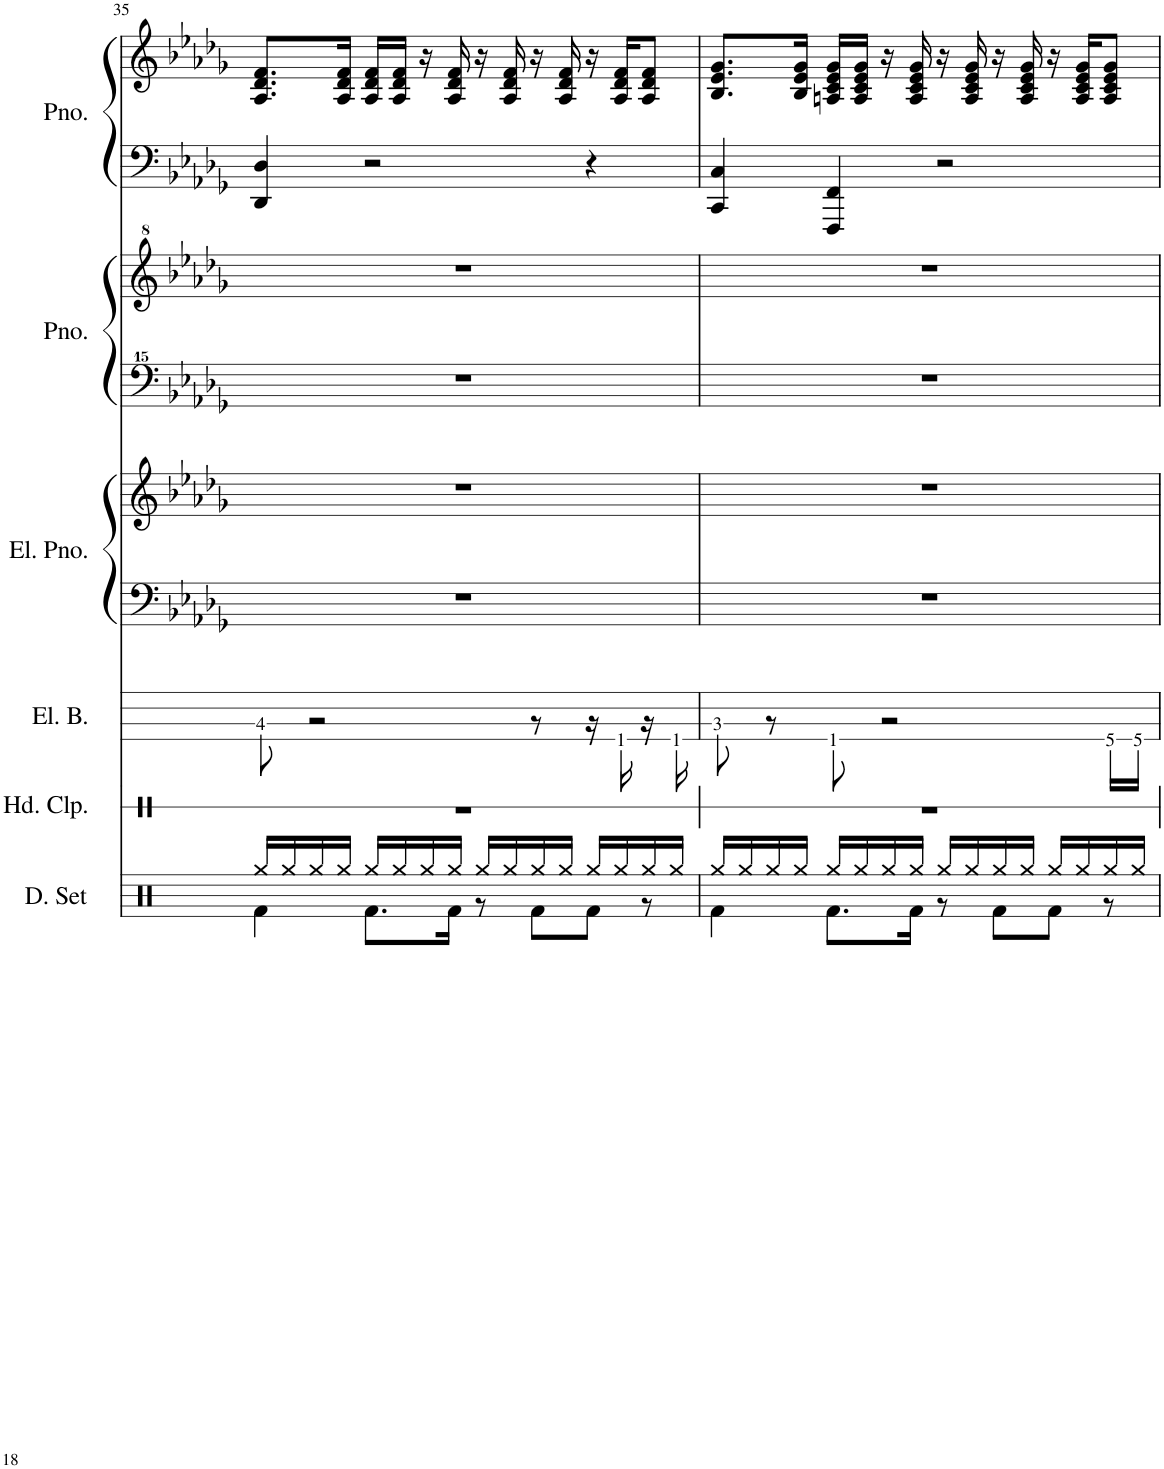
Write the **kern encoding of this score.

**kern	**kern	**kern	**kern	**kern	**kern	**kern	**kern	**kern
*part6	*part5	*part4	*part3	*part3	*part2	*part2	*part1	*part1
*staff9	*staff8	*staff7	*staff6	*staff5	*staff4	*staff3	*staff2	*staff1
*I"Drumset	*I"Hand Clap	*I"Electric Bass	*I"Electric Piano	*	*I"Piano	*	*I"Piano	*
*I'D. Set	*I'Hd. Clp.	*I'El. B.	*I'El. Pno.	*	*I'Pno.	*	*I'Pno.	*
!!LO:PB:g=z
*clefX	*clefX	*	*clefF4	*clefG2	*clefF^^4	*clefG^2	*clefF4	*clefG2
*	*	*Trd7c12	*	*	*	*	*	*
*k[]	*k[]	*k[b-e-a-d-g-]	*k[b-e-a-d-g-]	*k[b-e-a-d-g-]	*k[b-e-a-d-g-]	*k[b-e-a-d-g-]	*k[b-e-a-d-g-]	*k[b-e-a-d-g-]
*M4/4	*M4/4	*M4/4	*M4/4	*M4/4	*M4/4	*M4/4	*M4/4	*M4/4
=35	=35	=35	=35	=35	=35	=35	=35	=35
*^	*	*	*	*	*	*	*	*
16Rgg/LL	4Rf\	1r	8D-\	1r	1r	1r	1r	4DD-/ 4D-/	8.A-/ 8.d-/ 8.f/L
16Rgg/	.	.	.	.	.	.	.	.	.
16Rgg/	.	.	2r	.	.	.	.	.	.
16Rgg/JJ	.	.	.	.	.	.	.	.	16A-/ 16d-/ 16f/Jk
16Rgg/LL	8.Rf\L	.	.	.	.	.	.	2r	16A-/ 16d-/ 16f/LL
16Rgg/	.	.	.	.	.	.	.	.	16A-/ 16d-/ 16f/JJ
16Rgg/	.	.	.	.	.	.	.	.	16r
16Rgg/JJ	16Rf\Jk	.	.	.	.	.	.	.	16A-/ 16d-/ 16f/
16Rgg/LL	8r	.	.	.	.	.	.	.	16r
16Rgg/	.	.	.	.	.	.	.	.	16A-/ 16d-/ 16f/
16Rgg/	8Rf\L	.	8r	.	.	.	.	.	16r
16Rgg/JJ	.	.	.	.	.	.	.	.	16A-/ 16d-/ 16f/
16Rgg/LL	8Rf\J	.	16r	.	.	.	.	4r	16r
16Rgg/	.	.	16FF\	.	.	.	.	.	16A-/ 16d-/ 16f/KL
16Rgg/	8r	.	16r	.	.	.	.	.	8A-/ 8d-/ 8f/J
16Rgg/JJ	.	.	16FF\	.	.	.	.	.	.
=36	=36	=36	=36	=36	=36	=36	=36	=36	=36
16Rgg/LL	4Rf\	1r	8C\	1r	1r	1r	1r	4CC/ 4C/	8.B-/ 8.e-/ 8.g-/L
16Rgg/	.	.	.	.	.	.	.	.	.
16Rgg/	.	.	8r	.	.	.	.	.	.
16Rgg/JJ	.	.	.	.	.	.	.	.	16B-/ 16e-/ 16g-/Jk
16Rgg/LL	8.Rf\L	.	8FF\	.	.	.	.	4FFF/ 4FF/	16An/ 16c/ 16e-/ 16g-/LL
16Rgg/	.	.	.	.	.	.	.	.	16A/ 16c/ 16e-/ 16g-/JJ
16Rgg/	.	.	2r	.	.	.	.	.	16r
16Rgg/JJ	16Rf\Jk	.	.	.	.	.	.	.	16A/ 16c/ 16e-/ 16g-/
16Rgg/LL	8r	.	.	.	.	.	.	2r	16r
16Rgg/	.	.	.	.	.	.	.	.	16A/ 16c/ 16e-/ 16g-/
16Rgg/	8Rf\L	.	.	.	.	.	.	.	16r
16Rgg/JJ	.	.	.	.	.	.	.	.	16A/ 16c/ 16e-/ 16g-/
16Rgg/LL	8Rf\J	.	.	.	.	.	.	.	16r
16Rgg/	.	.	.	.	.	.	.	.	16A/ 16c/ 16e-/ 16g-/KL
16Rgg/	8r	.	16AA\LL	.	.	.	.	.	8A/ 8c/ 8e-/ 8g-/J
16Rgg/JJ	.	.	16AA\JJ	.	.	.	.	.	.
*v	*v	*	*	*	*	*	*	*	*
=	=	=	=	=	=	=	=	=
*-	*-	*-	*-	*-	*-	*-	*-	*-
